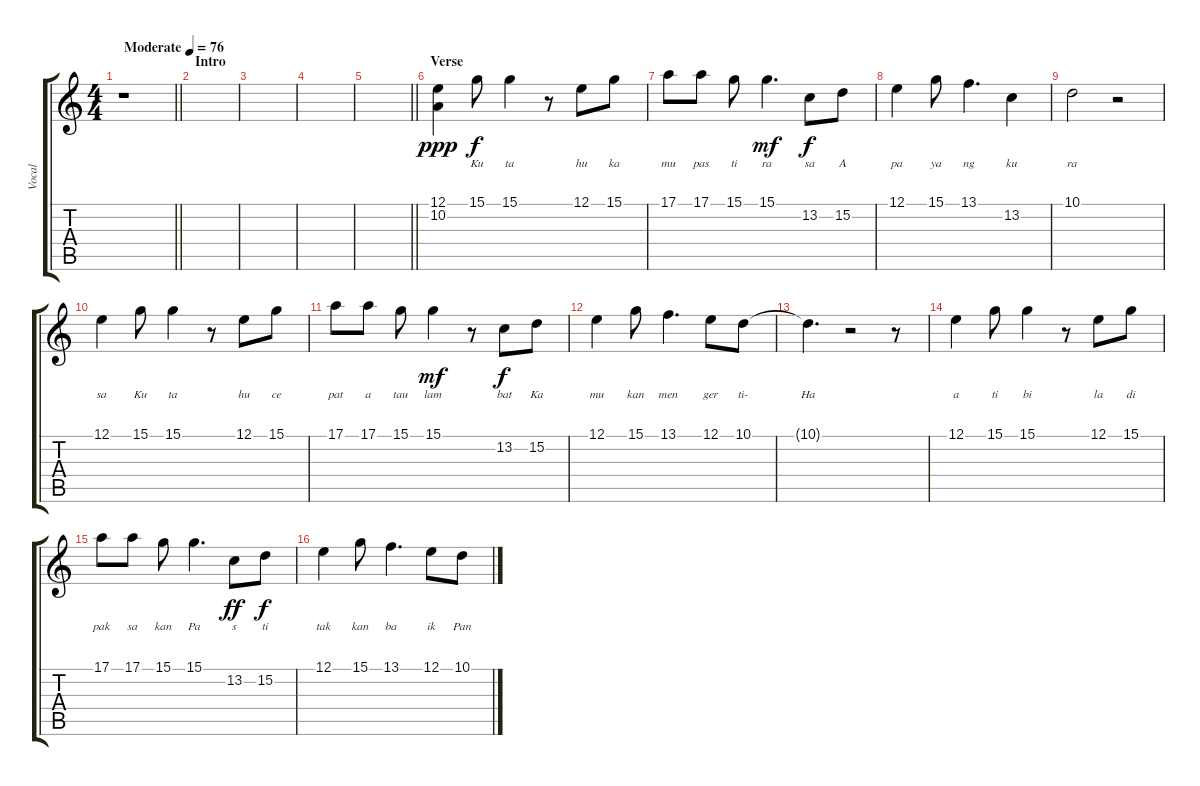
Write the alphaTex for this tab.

\track ("Vocal" "Vocal") {instrument englishhorn}
\staff {score tabs}
\tuning (E4 B3 G3 D3 A2 E2) {hide}
\ts (4 4)
\tempo (76 "Moderate")
\clef g2
\barLineRight lightlight
\ks c
r.1{dy ppp instrument englishhorn} |
\section ("" "Intro")
|
|
|
\barLineRight lightlight
|
\section ("" "Verse")
(12.1 10.2).4{lyrics (0 "") lyrics (1 "") lyrics (2 "") lyrics (3 "") lyrics (4 "")} 15.1.8{lyrics (0 "Ku") lyrics (1 "") lyrics (2 "") lyrics (3 "") lyrics (4 "") dy f} 15.1.4{lyrics (0 "ta") lyrics (1 "") lyrics (2 "") lyrics (3 "") lyrics (4 "")} r.8 12.1.8{lyrics (0 "hu") lyrics (1 "") lyrics (2 "") lyrics (3 "") lyrics (4 "")} 15.1.8{lyrics (0 "ka") lyrics (1 "") lyrics (2 "") lyrics (3 "") lyrics (4 "")} |
17.1.8{lyrics (0 "mu") lyrics (1 "") lyrics (2 "") lyrics (3 "") lyrics (4 "")} 17.1.8{lyrics (0 "pas") lyrics (1 "") lyrics (2 "") lyrics (3 "") lyrics (4 "")} 15.1.8{lyrics (0 "ti") lyrics (1 "") lyrics (2 "") lyrics (3 "") lyrics (4 "")} 15.1.4{d lyrics (0 "ra") lyrics (1 "") lyrics (2 "") lyrics (3 "") lyrics (4 "") dy mf} 13.2.8{lyrics (0 "sa") lyrics (1 "") lyrics (2 "") lyrics (3 "") lyrics (4 "") dy f} 15.2.8{lyrics (0 "A") lyrics (1 "") lyrics (2 "") lyrics (3 "") lyrics (4 "")} |
12.1.4{lyrics (0 "pa") lyrics (1 "") lyrics (2 "") lyrics (3 "") lyrics (4 "")} 15.1.8{lyrics (0 "ya") lyrics (1 "") lyrics (2 "") lyrics (3 "") lyrics (4 "")} 13.1.4{d lyrics (0 "ng") lyrics (1 "") lyrics (2 "") lyrics (3 "") lyrics (4 "")} 13.2.4{lyrics (0 "ku") lyrics (1 "") lyrics (2 "") lyrics (3 "") lyrics (4 "")} |
10.1.2{lyrics (0 "ra") lyrics (1 "") lyrics (2 "") lyrics (3 "") lyrics (4 "")} r.2 |
12.1.4{lyrics (0 "sa") lyrics (1 "") lyrics (2 "") lyrics (3 "") lyrics (4 "")} 15.1.8{lyrics (0 "Ku") lyrics (1 "") lyrics (2 "") lyrics (3 "") lyrics (4 "")} 15.1.4{lyrics (0 "ta") lyrics (1 "") lyrics (2 "") lyrics (3 "") lyrics (4 "")} r.8 12.1.8{lyrics (0 "hu") lyrics (1 "") lyrics (2 "") lyrics (3 "") lyrics (4 "")} 15.1.8{lyrics (0 "ce") lyrics (1 "") lyrics (2 "") lyrics (3 "") lyrics (4 "")} |
17.1.8{lyrics (0 "pat") lyrics (1 "") lyrics (2 "") lyrics (3 "") lyrics (4 "")} 17.1.8{lyrics (0 "a") lyrics (1 "") lyrics (2 "") lyrics (3 "") lyrics (4 "")} 15.1.8{lyrics (0 "tau") lyrics (1 "") lyrics (2 "") lyrics (3 "") lyrics (4 "")} 15.1.4{lyrics (0 "lam") lyrics (1 "") lyrics (2 "") lyrics (3 "") lyrics (4 "") dy mf} r.8 13.2.8{lyrics (0 "bat") lyrics (1 "") lyrics (2 "") lyrics (3 "") lyrics (4 "") dy f} 15.2.8{lyrics (0 "Ka") lyrics (1 "") lyrics (2 "") lyrics (3 "") lyrics (4 "")} |
12.1.4{lyrics (0 "mu") lyrics (1 "") lyrics (2 "") lyrics (3 "") lyrics (4 "")} 15.1.8{lyrics (0 "kan") lyrics (1 "") lyrics (2 "") lyrics (3 "") lyrics (4 "")} 13.1.4{d lyrics (0 "men") lyrics (1 "") lyrics (2 "") lyrics (3 "") lyrics (4 "")} 12.1.8{lyrics (0 "ger") lyrics (1 "") lyrics (2 "") lyrics (3 "") lyrics (4 "")} 10.1.8{lyrics (0 "ti-") lyrics (1 "") lyrics (2 "") lyrics (3 "") lyrics (4 "")} |
10.1{t}.4{d lyrics (0 "Ha") lyrics (1 "") lyrics (2 "") lyrics (3 "") lyrics (4 "")} r.2 r.8 |
12.1.4{lyrics (0 "a") lyrics (1 "") lyrics (2 "") lyrics (3 "") lyrics (4 "")} 15.1.8{lyrics (0 "ti") lyrics (1 "") lyrics (2 "") lyrics (3 "") lyrics (4 "")} 15.1.4{lyrics (0 "bi") lyrics (1 "") lyrics (2 "") lyrics (3 "") lyrics (4 "")} r.8 12.1.8{lyrics (0 "la") lyrics (1 "") lyrics (2 "") lyrics (3 "") lyrics (4 "")} 15.1.8{lyrics (0 "di") lyrics (1 "") lyrics (2 "") lyrics (3 "") lyrics (4 "")} |
17.1.8{lyrics (0 "pak") lyrics (1 "") lyrics (2 "") lyrics (3 "") lyrics (4 "")} 17.1.8{lyrics (0 "sa") lyrics (1 "") lyrics (2 "") lyrics (3 "") lyrics (4 "")} 15.1.8{lyrics (0 "kan") lyrics (1 "") lyrics (2 "") lyrics (3 "") lyrics (4 "")} 15.1.4{d lyrics (0 "Pa") lyrics (1 "") lyrics (2 "") lyrics (3 "") lyrics (4 "")} 13.2.8{lyrics (0 "s") lyrics (1 "") lyrics (2 "") lyrics (3 "") lyrics (4 "") dy ff} 15.2.8{lyrics (0 "ti") lyrics (1 "") lyrics (2 "") lyrics (3 "") lyrics (4 "") dy f} |
12.1.4{lyrics (0 "tak") lyrics (1 "") lyrics (2 "") lyrics (3 "") lyrics (4 "")} 15.1.8{lyrics (0 "kan") lyrics (1 "") lyrics (2 "") lyrics (3 "") lyrics (4 "")} 13.1.4{d lyrics (0 "ba") lyrics (1 "") lyrics (2 "") lyrics (3 "") lyrics (4 "")} 12.1.8{lyrics (0 "ik") lyrics (1 "") lyrics (2 "") lyrics (3 "") lyrics (4 "")} 10.1.8{lyrics (0 "Pan") lyrics (1 "") lyrics (2 "") lyrics (3 "") lyrics (4 "")}
